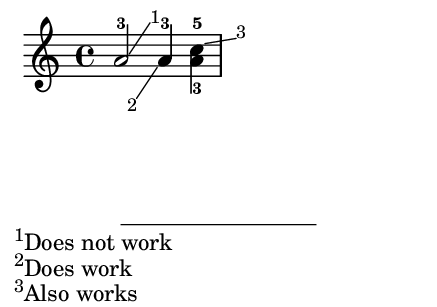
%% Generated by lilypond-book
%% Options: [exampleindent=10.16\mm,indent=0\mm,line-width=160\mm,papersize="a8landscape",quote]
\include "lilypond-book-preamble.ly"


% ****************************************************************
% Start cut-&-pastable-section
% ****************************************************************

#(ly:set-option 'eps-box-padding 3.000000)



\paper {
  #(set-paper-size "a8landscape")
  indent = 0\mm
  line-width = 160\mm
  % offset the left padding, also add 1mm as lilypond creates cropped
  % images with a little space on the right
  line-width = #(- line-width (* mm  3.000000) (* mm 1))
  line-width = 160\mm - 2.0 * 10.16\mm
  % offset the left padding, also add 1mm as lilypond creates cropped
  % images with a little space on the right
  line-width = #(- line-width (* mm  3.000000) (* mm 1))
}

\layout {
  
}




% ****************************************************************
% ly snippet:
% ****************************************************************
\sourcefileline 1560
\book {
  \header { tagline = ##f }
  \relative c'' {
    \footnote #'(2 . 3) "Does not work" <a-3>2
    <\footnote #'(-2 . -3) "Does work" a-3>4
    <a-3 \footnote #'(3 . 1/2) "Also works" c-5>4
  }
}



% ****************************************************************
% end ly snippet
% ****************************************************************
